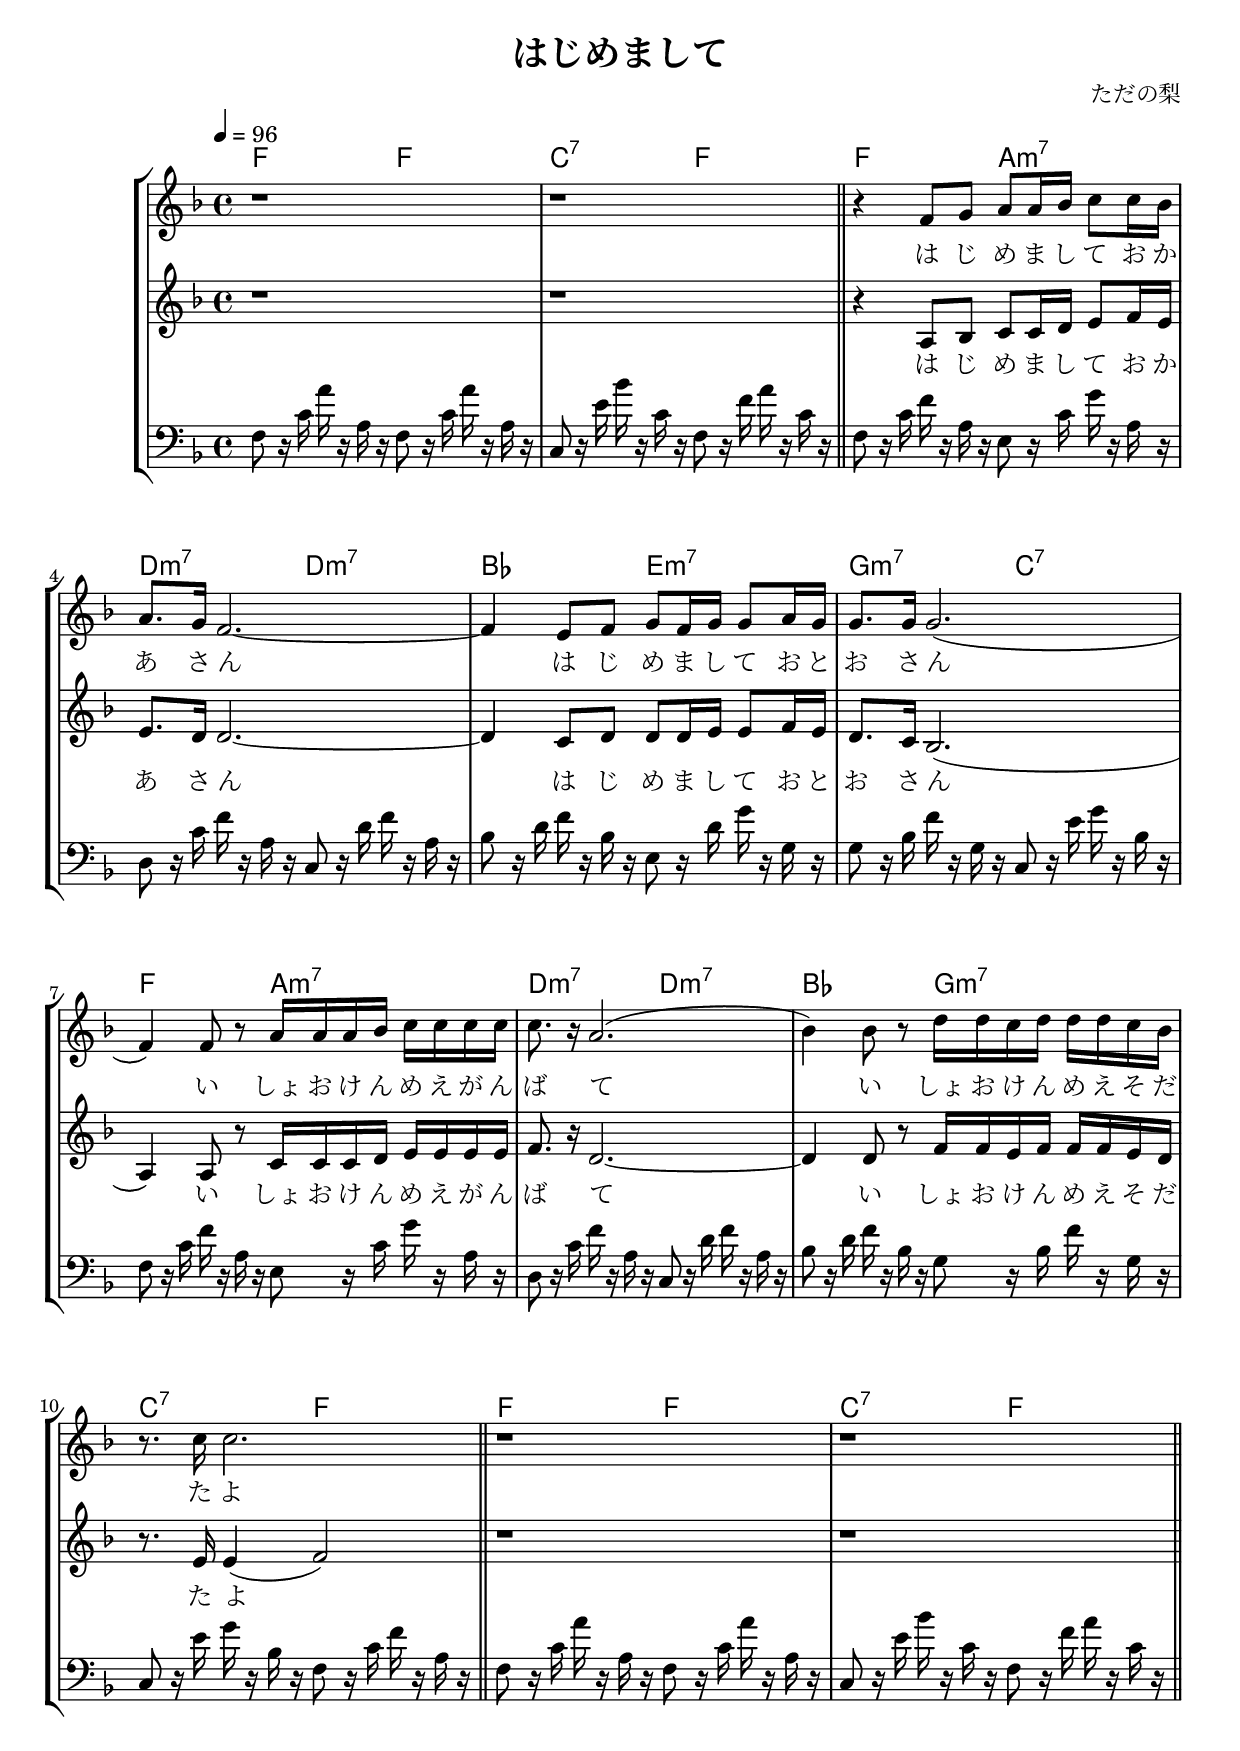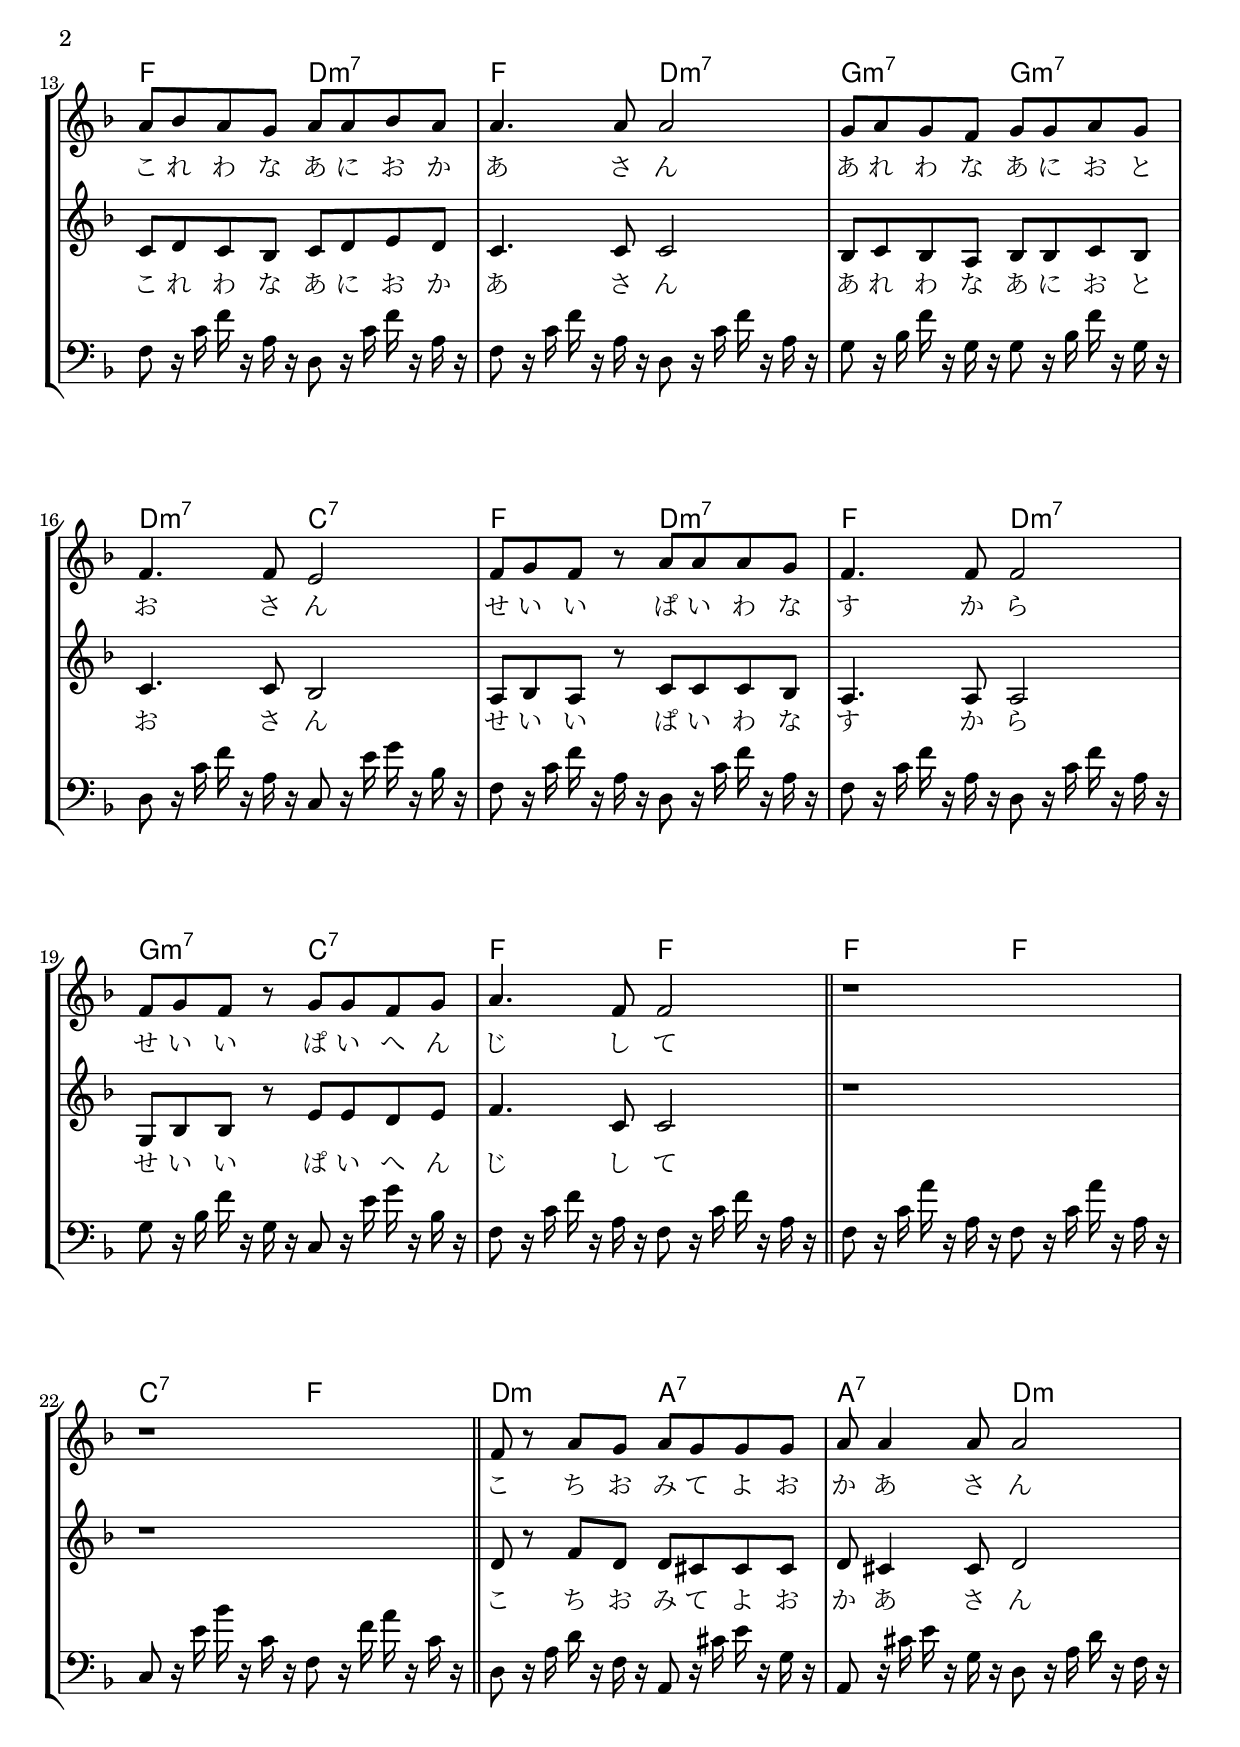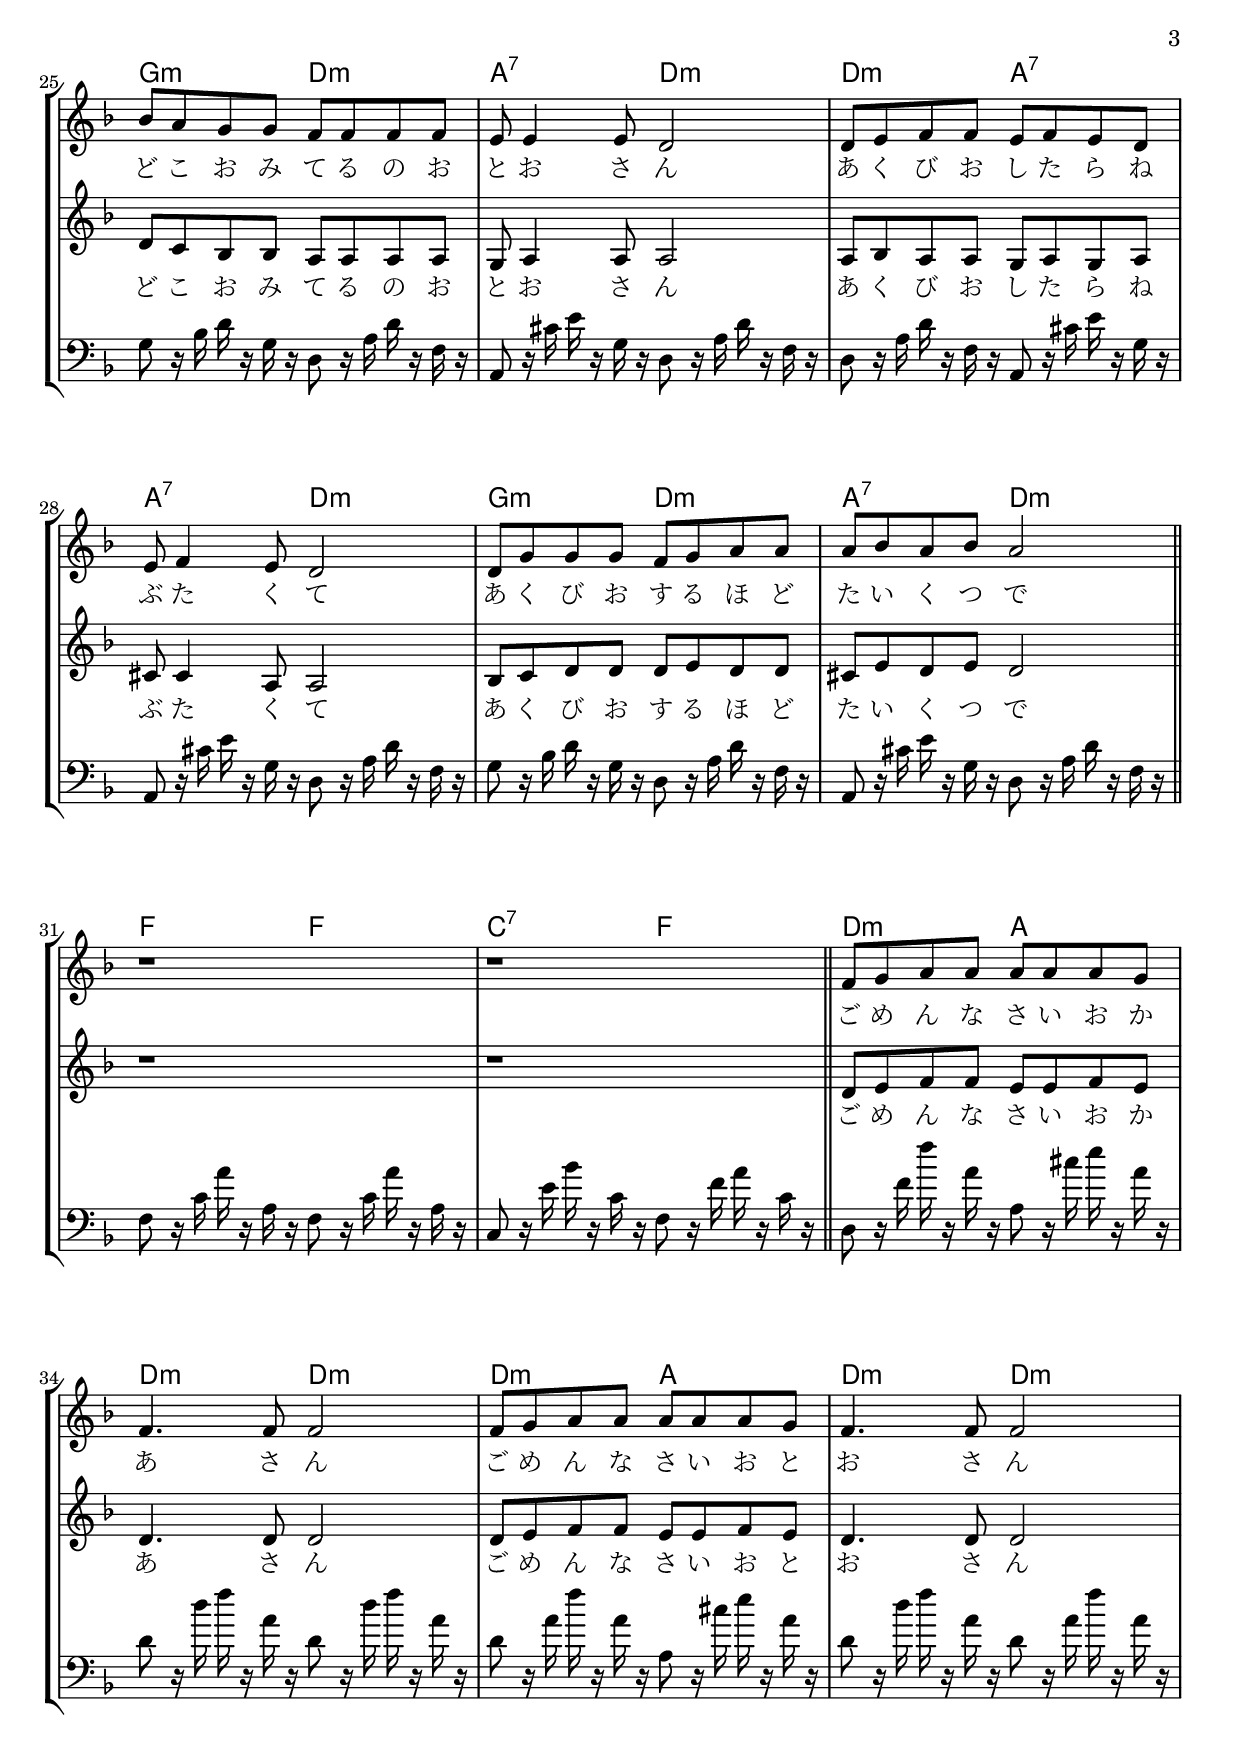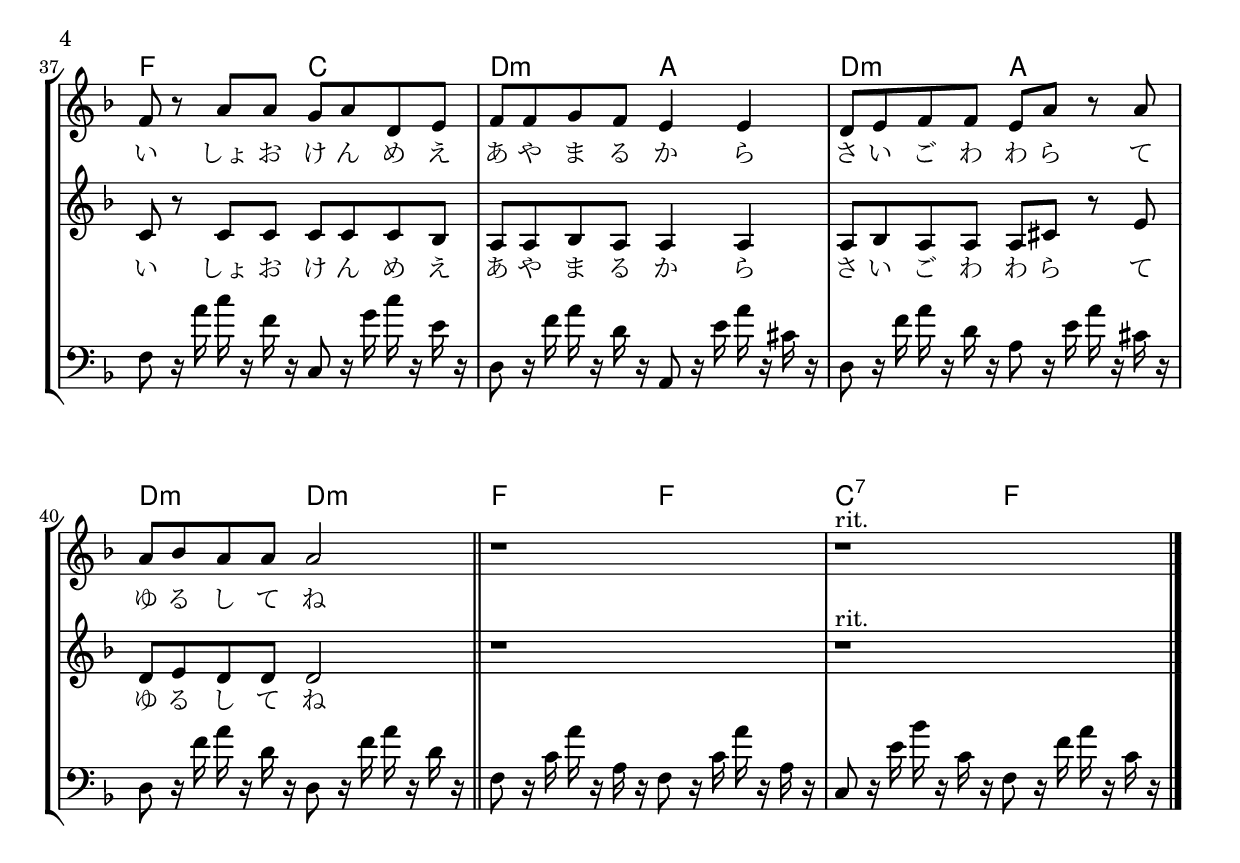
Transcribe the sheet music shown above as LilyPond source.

\version "2.12.1"

\header {
	title = \markup {はじめまして}
	composer = \markup \center-column {ただの梨}
}

harmony = \chordmode {
	f2 f c:7 f 

	f a:min7 d:min7 d:min7 bes e:min7 g:min7 c:7 f a:min7 d:min7 d:min7 bes g:min7 c:7 f 

	f f c:7 f 

	f d:min7 f d:min7 g:min7 g:min7 d:min7 c:7 f d:min7 f d:min7 g:min7 c:7 f f 

	f f c:7 f 

	d:m a:7 a:7 d:m g:m d:m a:7 d:m d:m a:7 a:7 d:m g:m d:m a:7 d:m 

	f f c:7 f 

	d:m a d:m d:m d:m a d:m d:m f c d:m a d:m a d:m d:m 

	f f c:7 f 
}

melody = {
	\key f \major
	\tempo 4 = 96
	r1 | r1   
	\set Staff.midiInstrument = #"fss0.23"
	r4 f'8  g'8  a'8  a'16  bes'16  c''8  c''16  bes'16 
	a'8.  g'16  f'2.~ 
	f'4  e'8  f'8  g'8  f'16  g'16  g'8  a'16  g'16 
	g'8.  g'16  g'2. 
	(f'4)  f'8  r8  a'16  a'16  a'16  bes'16  c''16  c''16  c''16  c''16 
	c''8.  r16  a'2. 
	(bes'4)  bes'8  r8  d''16  d''16  c''16  d''16  d''16  d''16  c''16  bes'16 
	r8.  c''16  c''2.
	r1 | r1   
	\set Staff.midiInstrument = #"fss0.23"
	a'8  bes'8  a'8  g'8  a'8  a'8  bes'8  a'8 
	a'4.  a'8  a'2 
	g'8  a'8  g'8  f'8  g'8  g'8  a'8  g'8 
	f'4.  f'8  e'2 
	f'8  g'8  f'8  r8  a'8  a'8  a'8  g'8 
	f'4.  f'8  f'2 
	f'8  g'8  f'8  r8  g'8  g'8  f'8  g'8 
	a'4.  f'8  f'2
	r1 | r1   
	\set Staff.midiInstrument = #"fss0.23"
	f'8  r8  a'8  g'8  a'8  g'8  g'8  g'8 
	a'8  a'4  a'8  a'2 
	bes'8  a'8  g'8  g'8  f'8  f'8  f'8  f'8 
	e'8  e'4  e'8  d'2 
	d'8  e'8  f'8  f'8  e'8  f'8  e'8  d'8 
	e'8  f'4  e'8  d'2 
	d'8  g'8  g'8  g'8  f'8  g'8  a'8  a'8 
	a'8  bes'8  a'8  bes'8  a'2
	r1 | r1   
	\set Staff.midiInstrument = #"fss0.23"
	f'8  g'8  a'8  a'8  a'8  a'8  a'8  g'8 
	f'4.  f'8  f'2 
	f'8  g'8  a'8  a'8  a'8  a'8  a'8  g'8 
	f'4.  f'8  f'2 
	f'8  r8  a'8  a'8  g'8  a'8  d'8  e'8 
	f'8  f'8  g'8  f'8  e'4  e'4 
	d'8  e'8  f'8  f'8  e'8  a'8  r8  a'8 
	a'8  bes'8  a'8  a'8  a'2
	r1 | r1^"rit." \bar "|."
}

words = \lyricmode {
	
	は  じ  め  ま  し  て  お  か  あ  さ  ん  は  じ  め  ま  し  て  お  と  お  さ  ん  い  しょ  お  け  ん  め  え  が  ん  ば  て  い  しょ  お  け  ん  め  え  そ  だ  た  よ  
	
	こ  れ  わ  な  あ  に  お  か  あ  さ  ん  あ  れ  わ  な  あ  に  お  と  お  さ  ん  せ  い  い  ぱ  い  わ  な  す  か  ら  せ  い  い  ぱ  い  へ  ん  じ  し  て  
	
	こ  ち  お  み  て  よ  お  か  あ  さ  ん  ど  こ  お  み  て  る  の  お  と  お  さ  ん  あ  く  び  お  し  た  ら  ね  ぶ  た  く  て  あ  く  び  お  す  る  ほ  ど  た  い  く  つ  で  
	
	ご  め  ん  な  さ  い  お  か  あ  さ  ん  ご  め  ん  な  さ  い  お  と  お  さ  ん  い  しょ  お  け  ん  め  え  あ  や  ま  る  か  ら  さ  い  ご  わ  わ  ら  て  ゆ  る  し  て  ね  
	
}

secondmelody = {
	\key f \major
	\tempo 4 = 96
	r1 | r1   
	\set Staff.midiInstrument = #"fss0.23"
	r4 a8  bes8  c'8  c'16  d'16  e'8  f'16  e'16 
	e'8.  d'16  d'2.~ 
	d'4  c'8  d'8  d'8  d'16  e'16  e'8  f'16  e'16 
	d'8.  c'16  bes2. 
	(a4)  a8  r8  c'16  c'16  c'16  d'16  e'16  e'16  e'16  e'16 
	f'8.  r16  d'2.~ 
	d'4  d'8  r8  f'16  f'16  e'16  f'16  f'16  f'16  e'16  d'16 
	r8.  e'16  e'4  (f'2)
	r1 | r1   
	\set Staff.midiInstrument = #"fss0.23"
	c'8  d'8  c'8  bes8  c'8  d'8  e'8  d'8 
	c'4.  c'8  c'2 
	bes8  c'8  bes8  a8  bes8  bes8  c'8  bes8 
	c'4.  c'8  bes2 
	a8  bes8  a8  r8  c'8  c'8  c'8  bes8 
	a4.  a8  a2 
	g8  bes8  bes8  r8  e'8  e'8  d'8  e'8 
	f'4.  c'8  c'2
	r1 | r1   
	\set Staff.midiInstrument = #"fss0.23"
	d'8  r8  f'8  d'8  d'8  cis'8  cis'8  cis'8 
	d'8  cis'4  cis'8  d'2 
	d'8  c'8  bes8  bes8  a8  a8  a8  a8 
	g8  a4  a8  a2 
	a8  bes8  a8  a8  g8  a8  g8  a8 
	cis'8  cis'4  a8  a2 
	bes8  c'8  d'8  d'8  d'8  e'8  d'8  d'8 
	cis'8  e'8  d'8  e'8  d'2
	r1 | r1   
	\set Staff.midiInstrument = #"fss0.23"
	d'8  e'8  f'8  f'8  e'8  e'8  f'8  e'8 
	d'4.  d'8  d'2 
	d'8  e'8  f'8  f'8  e'8  e'8  f'8  e'8 
	d'4.  d'8  d'2 
	c'8  r8  c'8  c'8  c'8  c'8  c'8  bes8 
	a8  a8  bes8  a8  a4  a4 
	a8  bes8  a8  a8  a8  cis'8  r8  e'8 
	d'8  e'8  d'8  d'8  d'2
	r1 | r1^"rit." \bar "|."
}

secondwords = \lyricmode {
	
	は  じ  め  ま  し  て  お  か  あ  さ  ん  は  じ  め  ま  し  て  お  と  お  さ  ん  い  しょ  お  け  ん  め  え  が  ん  ば  て  い  しょ  お  け  ん  め  え  そ  だ  た  よ  
	
	こ  れ  わ  な  あ  に  お  か  あ  さ  ん  あ  れ  わ  な  あ  に  お  と  お  さ  ん  せ  い  い  ぱ  い  わ  な  す  か  ら  せ  い  い  ぱ  い  へ  ん  じ  し  て  
	
	こ  ち  お  み  て  よ  お  か  あ  さ  ん  ど  こ  お  み  て  る  の  お  と  お  さ  ん  あ  く  び  お  し  た  ら  ね  ぶ  た  く  て  あ  く  び  お  す  る  ほ  ど  た  い  く  つ  で  
	
	ご  め  ん  な  さ  い  お  か  あ  さ  ん  ご  め  ん  な  さ  い  お  と  お  さ  ん  い  しょ  お  け  ん  め  え  あ  や  ま  る  か  ら  さ  い  ご  わ  わ  ら  て  ゆ  る  し  て  ね  
	
}

tempochange = {
	\tempo 4 = 96
	r1 | r1 \bar "||"
	\tempo 4 = 96
	r1 | r1 | r1 | r1 | r1 | r1 | r1 | r1 \bar "||"
	\tempo 4 = 96
	r1 | r1 \bar "||"
	\tempo 4 = 96
	r1 | r1 | r1 | r1 | r1 | r1 | r1 | r1 \bar "||"
	\tempo 4 = 96
	r1 | r1 \bar "||"
	\tempo 4 = 96
	r1 | r1 | r1 | r1 | r1 | r1 | r1 | r1 \bar "||"
	\tempo 4 = 96
	r1 | r1 \bar "||"
	\tempo 4 = 96
	r1 | r1 | r1 | r1 | r1 | r1 | r1 | r1 \bar "||"
	\tempo 4 = 96
	r1 | \tempo 4 = 72 r2 \tempo 4 = 64 r2 \bar "|."
}

mainacc = {
	\clef bass
	\set Staff.midiInstrument = #"Sitar"
	\key f \major
	\tempo 4 = 96
	f8r16c'16a'16r16a16r16
	f8r16c'16a'16r16a16r16
	c8r16e'16bes'16r16c'16r16
	f8r16f'16a'16r16c'16r16
	\bar "||"

	\set Staff.midiInstrument = #"Sitar"
	f8r16c'16f'16r16a16r16
	e8r16c'16g'16r16a16r16
	d8r16c'16f'16r16a16r16
	c8r16d'16f'16r16a16r16
	bes8r16d'16f'16r16bes16r16
	e8r16d'16g'16r16g16r16
	g8r16bes16f'16r16g16r16
	c8r16e'16g'16r16bes16r16
	f8r16c'16f'16r16a16r16
	e8r16c'16g'16r16a16r16
	d8r16c'16f'16r16a16r16
	c8r16d'16f'16r16a16r16
	bes8r16d'16f'16r16bes16r16
	g8r16bes16f'16r16g16r16
	c8r16e'16g'16r16bes16r16
	f8r16c'16f'16r16a16r16
	\bar "||"

	\set Staff.midiInstrument = #"Sitar"
	f8r16c'16a'16r16a16r16
	f8r16c'16a'16r16a16r16
	c8r16e'16bes'16r16c'16r16
	f8r16f'16a'16r16c'16r16
	\bar "||"

	\set Staff.midiInstrument = #"Sitar"
	f8r16c'16f'16r16a16r16
	d8r16c'16f'16r16a16r16
	f8r16c'16f'16r16a16r16
	d8r16c'16f'16r16a16r16
	g8r16bes16f'16r16g16r16
	g8r16bes16f'16r16g16r16
	d8r16c'16f'16r16a16r16
	c8r16e'16g'16r16bes16r16
	f8r16c'16f'16r16a16r16
	d8r16c'16f'16r16a16r16
	f8r16c'16f'16r16a16r16
	d8r16c'16f'16r16a16r16
	g8r16bes16f'16r16g16r16
	c8r16e'16g'16r16bes16r16
	f8r16c'16f'16r16a16r16
	f8r16c'16f'16r16a16r16
	\bar "||"

	\set Staff.midiInstrument = #"Sitar"
	f8r16c'16a'16r16a16r16
	f8r16c'16a'16r16a16r16
	c8r16e'16bes'16r16c'16r16
	f8r16f'16a'16r16c'16r16
	\bar "||"

	\set Staff.midiInstrument = #"Sitar"
	d8r16a16d'16r16f16r16
	a,8r16cis'16e'16r16g16r16
	a,8r16cis'16e'16r16g16r16
	d8r16a16d'16r16f16r16
	g8r16bes16d'16r16g16r16
	d8r16a16d'16r16f16r16
	a,8r16cis'16e'16r16g16r16
	d8r16a16d'16r16f16r16
	d8r16a16d'16r16f16r16
	a,8r16cis'16e'16r16g16r16
	a,8r16cis'16e'16r16g16r16
	d8r16a16d'16r16f16r16
	g8r16bes16d'16r16g16r16
	d8r16a16d'16r16f16r16
	a,8r16cis'16e'16r16g16r16
	d8r16a16d'16r16f16r16
	\bar "||"

	\set Staff.midiInstrument = #"Sitar"
	f8r16c'16a'16r16a16r16
	f8r16c'16a'16r16a16r16
	c8r16e'16bes'16r16c'16r16
	f8r16f'16a'16r16c'16r16
	\bar "||"

	\set Staff.midiInstrument = #"Sitar"
	d8r16f'16f''16r16a'16r16
	a8r16cis''16e''16r16a'16r16
	d'8r16d''16f''16r16a'16r16
	d'8r16d''16f''16r16a'16r16
	d'8r16a'16f''16r16a'16r16
	a8r16cis''16e''16r16a'16r16
	d'8r16d''16f''16r16a'16r16
	d'8r16a'16f''16r16a'16r16
	f8r16a'16c''16r16f'16r16
	c8r16g'16c''16r16e'16r16
	d8r16f'16a'16r16d'16r16
	a,8r16e'16a'16r16cis'16r16
	d8r16f'16a'16r16d'16r16
	a8r16e'16a'16r16cis'16r16
	d8r16f'16a'16r16d'16r16
	d8r16f'16a'16r16d'16r16
	\bar "||"

	\set Staff.midiInstrument = #"Sitar"
	f8r16c'16a'16r16a16r16
	f8r16c'16a'16r16a16r16
	c8r16e'16bes'16r16c'16r16
	f8r16f'16a'16r16c'16r16
	\bar "|."
}

subacc = {
	\clef bass
	\set Staff.midiInstrument = #"Ocarina"
	\key f \major
	\tempo 4 = 96
	f4 <a c' a'>8. <a c' a'>16
	f4 <a c' a'>8. <a c' a'>16
	c4 <c' e' bes'>8. <c' e' bes'>16
	f4 <c' f' a'>8. <c' f' a'>16
	\bar "||"

	\set Staff.midiInstrument = #"Ocarina"
	f4 <a c' f'>8. <a c' f'>16
	e4 <a c' g'>8. <a c' g'>16
	d4 <a c' f'>8. <a c' f'>16
	c4 <a d' f'>8. <a d' f'>16
	bes4 <bes d' f'>8. <bes d' f'>16
	e4 <g d' g'>8. <g d' g'>16
	g4 <g bes f'>8. <g bes f'>16
	c4 <bes e' g'>8. <bes e' g'>16
	f4 <a c' f'>8. <a c' f'>16
	e4 <a c' g'>8. <a c' g'>16
	d4 <a c' f'>8. <a c' f'>16
	c4 <a d' f'>8. <a d' f'>16
	bes4 <bes d' f'>8. <bes d' f'>16
	g4 <g bes f'>8. <g bes f'>16
	c4 <bes e' g'>8. <bes e' g'>16
	f4 <a c' f'>8. <a c' f'>16
	\bar "||"

	\set Staff.midiInstrument = #"Ocarina"
	f4 <a c' a'>8. <a c' a'>16
	f4 <a c' a'>8. <a c' a'>16
	c4 <c' e' bes'>8. <c' e' bes'>16
	f4 <c' f' a'>8. <c' f' a'>16
	\bar "||"

	\set Staff.midiInstrument = #"Ocarina"
	f4 <a c' f'>8. <a c' f'>16
	d4 <a c' f'>8. <a c' f'>16
	f4 <a c' f'>8. <a c' f'>16
	d4 <a c' f'>8. <a c' f'>16
	g4 <g bes f'>8. <g bes f'>16
	g4 <g bes f'>8. <g bes f'>16
	d4 <a c' f'>8. <a c' f'>16
	c4 <bes e' g'>8. <bes e' g'>16
	f4 <a c' f'>8. <a c' f'>16
	d4 <a c' f'>8. <a c' f'>16
	f4 <a c' f'>8. <a c' f'>16
	d4 <a c' f'>8. <a c' f'>16
	g4 <g bes f'>8. <g bes f'>16
	c4 <bes e' g'>8. <bes e' g'>16
	f4 <a c' f'>8. <a c' f'>16
	f4 <a c' f'>8. <a c' f'>16
	\bar "||"

	\set Staff.midiInstrument = #"Ocarina"
	f4 <a c' a'>8. <a c' a'>16
	f4 <a c' a'>8. <a c' a'>16
	c4 <c' e' bes'>8. <c' e' bes'>16
	f4 <c' f' a'>8. <c' f' a'>16
	\bar "||"

	\set Staff.midiInstrument = #"Ocarina"
	d4 <f a d'>8. <f a d'>16
	a,4 <g cis' e'>8. <g cis' e'>16
	a,4 <g cis' e'>8. <g cis' e'>16
	d4 <f a d'>8. <f a d'>16
	g4 <g bes d'>8. <g bes d'>16
	d4 <f a d'>8. <f a d'>16
	a,4 <g cis' e'>8. <g cis' e'>16
	d4 <f a d'>8. <f a d'>16
	d4 <f a d'>8. <f a d'>16
	a,4 <g cis' e'>8. <g cis' e'>16
	a,4 <g cis' e'>8. <g cis' e'>16
	d4 <f a d'>8. <f a d'>16
	g4 <g bes d'>8. <g bes d'>16
	d4 <f a d'>8. <f a d'>16
	a,4 <g cis' e'>8. <g cis' e'>16
	d4 <f a d'>8. <f a d'>16
	\bar "||"

	\set Staff.midiInstrument = #"Ocarina"
	f4 <a c' a'>8. <a c' a'>16
	f4 <a c' a'>8. <a c' a'>16
	c4 <c' e' bes'>8. <c' e' bes'>16
	f4 <c' f' a'>8. <c' f' a'>16
	\bar "||"

	\set Staff.midiInstrument = #"Ocarina"
	d4 <a' f' f''>8. <a' f' f''>16
	a4 <a' cis'' e''>8. <a' cis'' e''>16
	d'4 <a' d'' f''>8. <a' d'' f''>16
	d'4 <a' d'' f''>8. <a' d'' f''>16
	d'4 <a' a' f''>8. <a' a' f''>16
	a4 <a' cis'' e''>8. <a' cis'' e''>16
	d'4 <a' d'' f''>8. <a' d'' f''>16
	d'4 <a' a' f''>8. <a' a' f''>16
	f4 <f' a' c''>8. <f' a' c''>16
	c4 <e' g' c''>8. <e' g' c''>16
	d4 <d' f' a'>8. <d' f' a'>16
	a,4 <cis' e' a'>8. <cis' e' a'>16
	d4 <d' f' a'>8. <d' f' a'>16
	a4 <cis' e' a'>8. <cis' e' a'>16
	d4 <d' f' a'>8. <d' f' a'>16
	d4 <d' f' a'>8. <d' f' a'>16
	\bar "||"

	\set Staff.midiInstrument = #"Ocarina"
	f4 <a c' a'>8. <a c' a'>16
	f4 <a c' a'>8. <a c' a'>16
	c4 <c' e' bes'>8. <c' e' bes'>16
	<c' f' a'>2
	\bar "|."
}

percA = {
	\drummode {
	r4 hh4 hh4 hh4  |r1  \bar "||"
	r1  |r2. hho4  |r1  |r2. hho4  |r1  |r2. hho4  |r1  |r2. hho4  \bar "||"
	r1  |r2. hho4  \bar "||"
	r1  |r2. hho4  |r1  |r2. hho4  |r1  |r2. hho4  |r1  |r2. hho4  \bar "||"
	r1  |r2. hho4  \bar "||"
	r1  |r2. hho4  |r1  |r2. hho4  |r1  |r2. hho4  |r1  |r2. hho4  \bar "||"
	r1  |r2. hho4  \bar "||"
	r1  |r2. hho4  |r1  |r2. hho4  |r1  |r2. hho4  |r1  |r2. hho4  \bar "||"
	r1  |r2. hho4  \bar "|."
	}
}

percB = {
	\drummode {
	r4 sn8 sn4. sn4  |sn16 sn16 sn16 sn16 sn16 sn16 sn16 sn16 sn16 sn16 sn16 sn16 sn16 sn16 sn16 sn16  \bar "||"
	r16 hhp16 hhp8 hhp16 hhp8 hhp2 r16  |r16 hhp16 hhp8 hhp16 hhp8 hhp2 r16  |r16 hhp16 hhp8 hhp16 hhp8 hhp2 r16  |r16 hhp16 hhp8 hhp16 hhp8 hhp2 r16  |r16 hhp16 hhp8 hhp16 hhp8 hhp2 r16  |r16 hhp16 hhp8 hhp16 hhp8 hhp2 r16  |r16 hhp16 hhp8 hhp16 hhp8 hhp2 r16  |r16 hhp16 hhp8 hhp16 hhp8 hhp2 hhp16  \bar "||"
	r16 hhp16 hhp8 hhp16 hhp8 hhp2 r16  |r16 hhp16 hhp8 hhp16 hhp8 hhp2 hhp16  \bar "||"
	r16 hhp16 hhp8 hhp16 hhp8 hhp2 r16  |r16 hhp16 hhp8 hhp16 hhp8 hhp2 r16  |r16 hhp16 hhp8 hhp16 hhp8 hhp2 r16  |r16 hhp16 hhp8 hhp16 hhp8 hhp2 r16  |r16 hhp16 hhp8 hhp16 hhp8 hhp2 r16  |r16 hhp16 hhp8 hhp16 hhp8 hhp2 r16  |r16 hhp16 hhp8 hhp16 hhp8 hhp2 r16  |r16 hhp16 hhp8 hhp16 hhp8 hhp2 hhp16  \bar "||"
	r16 hhp16 hhp8 hhp16 hhp8 hhp2 r16  |r16 hhp16 hhp8 hhp16 hhp8 hhp2 hhp16  \bar "||"
	r16 hhp16 hhp8 hhp16 hhp8 hhp2 r16  |r16 hhp16 hhp8 hhp16 hhp8 hhp2 r16  |r16 hhp16 hhp8 hhp16 hhp8 hhp2 r16  |r16 hhp16 hhp8 hhp16 hhp8 hhp2 r16  |r16 hhp16 hhp8 hhp16 hhp8 hhp2 r16  |r16 hhp16 hhp8 hhp16 hhp8 hhp2 r16  |r16 hhp16 hhp8 hhp16 hhp8 hhp2 r16  |r16 hhp16 hhp8 hhp16 hhp8 hhp2 hhp16  \bar "||"
	r16 hhp16 hhp8 hhp16 hhp8 hhp2 r16  |r16 hhp16 hhp8 hhp16 hhp8 hhp2 hhp16  \bar "||"
	r16 hhp16 hhp8 hhp16 hhp8 hhp2 r16  |r16 hhp16 hhp8 hhp16 hhp8 hhp2 r16  |r16 hhp16 hhp8 hhp16 hhp8 hhp2 r16  |r16 hhp16 hhp8 hhp16 hhp8 hhp2 r16  |r16 hhp16 hhp8 hhp16 hhp8 hhp2 r16  |r16 hhp16 hhp8 hhp16 hhp8 hhp2 r16  |r16 hhp16 hhp8 hhp16 hhp8 hhp2 r16  |r16 hhp16 hhp8 hhp16 hhp8 hhp2 hhp16  \bar "||"
	r16 hhp16 hhp8 hhp16 hhp8 hhp2 r16  |r16 hhp16 hhp8 hhp16 hhp8 hhp2 hhp16  \bar "|."
	}
}

percC = {
	\drummode {
	bd4 bd4 bd4 bd4  |bd4 bd4 bd8 bd8 bd8 bd8  \bar "||"
	hh8. hh8. hh2 r8  |hh8. hh8. hh2 hh8  |hh8. hh8. hh2 r8  |hh8. hh8. hh2 hh8  |hh8. hh8. hh2 r8  |hh8. hh8. hh2 hh8  |hh8. hh8. hh2 r8  |hh8. hh8. hh4 hh4 hh8  \bar "||"
	hh8. hh8. hh2 r8  |hh8. hh8. hh4 hh4 hh8  \bar "||"
	hh8. hh8. hh2 r8  |hh8. hh8. hh2 hh8  |hh8. hh8. hh2 r8  |hh8. hh8. hh2 hh8  |hh8. hh8. hh2 r8  |hh8. hh8. hh2 hh8  |hh8. hh8. hh2 r8  |hh8. hh8. hh4 hh4 hh8  \bar "||"
	hh8. hh8. hh2 r8  |hh8. hh8. hh4 hh4 hh8  \bar "||"
	hh8. hh8. hh2 r8  |hh8. hh8. hh2 hh8  |hh8. hh8. hh2 r8  |hh8. hh8. hh2 hh8  |hh8. hh8. hh2 r8  |hh8. hh8. hh2 hh8  |hh8. hh8. hh2 r8  |hh8. hh8. hh4 hh4 hh8  \bar "||"
	hh8. hh8. hh2 r8  |hh8. hh8. hh4 hh4 hh8  \bar "||"
	hh8. hh8. hh2 r8  |hh8. hh8. hh2 hh8  |hh8. hh8. hh2 r8  |hh8. hh8. hh2 hh8  |hh8. hh8. hh2 r8  |hh8. hh8. hh2 hh8  |hh8. hh8. hh2 r8  |hh8. hh8. hh4 hh4 hh8  \bar "||"
	hh8. hh8. hh2 r8  |hh8. hh8. hh4 hh4 hh8  \bar "|."
	}
}

percD = {
	\drummode {
	r8 hhp4 hhp4 hhp4 hhp8  |r8 hhp4 hhp4 hhp4 hhp8  \bar "||"
	r2 ss2  |r2 ss2  |r2 ss2  |r2 ss2  |r2 ss2  |r2 ss2  |r2 ss2  |r2 ss2  \bar "||"
	r2 ss2  |r2 ss2  \bar "||"
	r2 ss2  |r2 ss2  |r2 ss2  |r2 ss2  |r2 ss2  |r2 ss2  |r2 ss2  |r2 ss2  \bar "||"
	r2 ss2  |r2 ss2  \bar "||"
	r2 ss2  |r2 ss2  |r2 ss2  |r2 ss2  |r2 ss2  |r2 ss2  |r2 ss2  |r2 ss2  \bar "||"
	r2 ss2  |r2 ss2  \bar "||"
	r2 ss2  |r2 ss2  |r2 ss2  |r2 ss2  |r2 ss2  |r2 ss2  |r2 ss2  |r2 ss2  \bar "||"
	r2 ss2  |r2 ss2  \bar "|."
	}
}

percE = {
	\drummode {
	cymc1  |r1 \bar "||"
	bd2 r8 bd4 bd8  |bd4. bd4 bd4 bd8  |bd2 r8 bd4 bd8  |bd4. bd4 bd4 bd8  |bd2 r8 bd4 bd8  |bd4. bd4 bd4 bd8  |bd2 r8 bd4 bd8  |bd4. bd4 bd4.  \bar "||"
	bd2 r8 bd4 bd8  |bd4. bd4 bd4.  \bar "||"
	bd2 r8 bd4 bd8  |bd4. bd4 bd4 bd8  |bd2 r8 bd4 bd8  |bd4. bd4 bd4 bd8  |bd2 r8 bd4 bd8  |bd4. bd4 bd4 bd8  |bd2 r8 bd4 bd8  |bd4. bd4 bd4.  \bar "||"
	bd2 r8 bd4 bd8  |bd4. bd4 bd4.  \bar "||"
	bd2 r8 bd4 bd8  |bd4. bd4 bd4 bd8  |bd2 r8 bd4 bd8  |bd4. bd4 bd4 bd8  |bd2 r8 bd4 bd8  |bd4. bd4 bd4 bd8  |bd2 r8 bd4 bd8  |bd4. bd4 bd4.  \bar "||"
	bd2 r8 bd4 bd8  |bd4. bd4 bd4.  \bar "||"
	bd2 r8 bd4 bd8  |bd4. bd4 bd4 bd8  |bd2 r8 bd4 bd8  |bd4. bd4 bd4 bd8  |bd2 r8 bd4 bd8  |bd4. bd4 bd4 bd8  |bd2 r8 bd4 bd8  |bd4. bd4 bd4.  \bar "||"
	bd2 r8 bd4 bd8  |bd4. bd4 bd4.  \bar "|."
	}
}

\score {
	<<
		\new StaffGroup <<
			\new ChordNames {\harmony}
			\new Voice = "melody" {\melody}
			\new Lyrics \lyricsto "melody" \words
			\new Voice = "secondmelody" {\secondmelody}
			\new Lyrics \lyricsto "secondmelody" \secondwords
			\new Staff = "mainacc" {\mainacc}
		>>
	>>
	\layout { }
}
